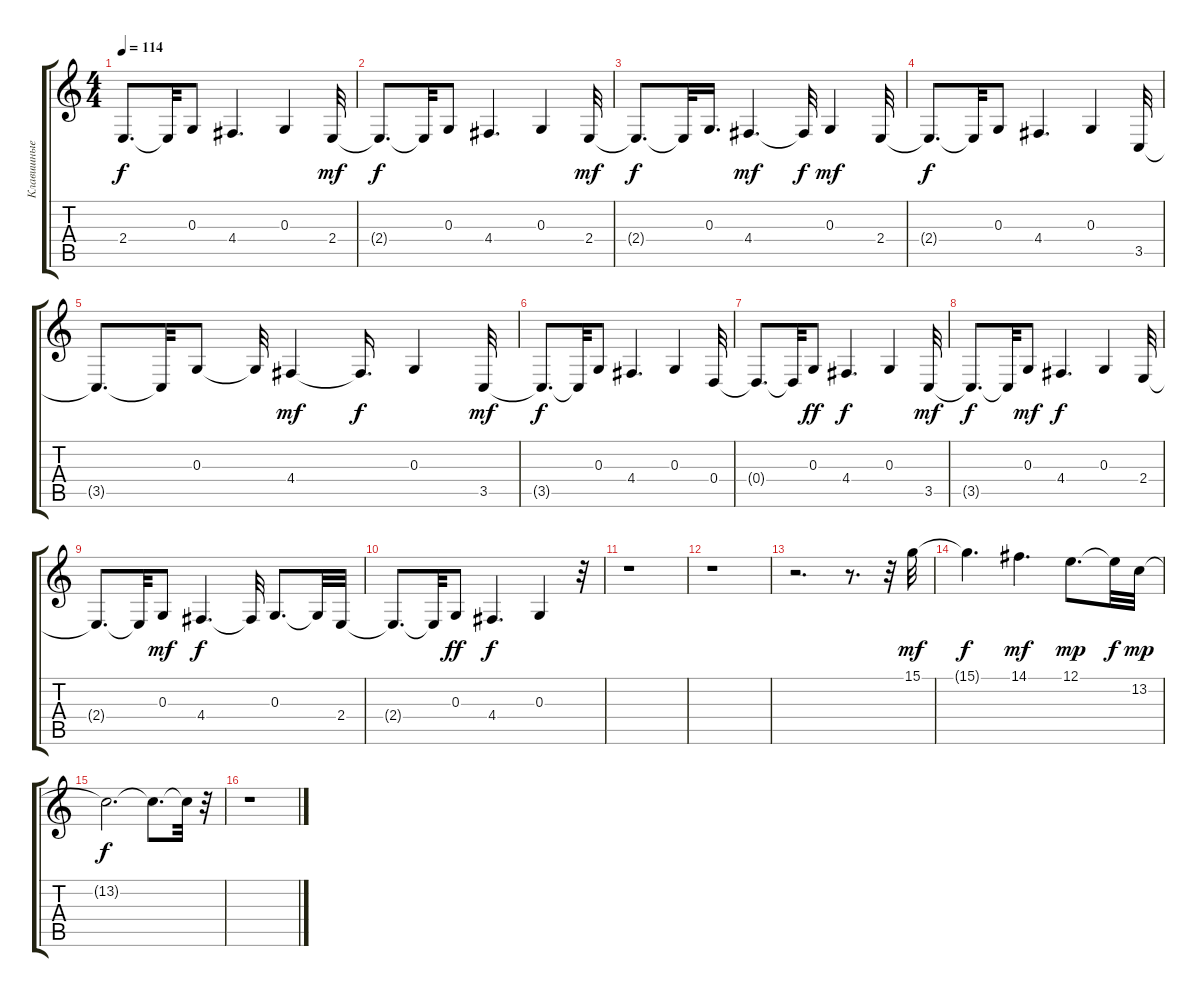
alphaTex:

\track ("Клавишные" "Клавишные") {instrument stringensemble1}
\staff {score tabs}
\tuning (E4 B3 G3 D3 A2 E2) {hide}
\ts (4 4)
\tempo 114
\clef g2
\ks c
2.4{t}.8{d dy f} 2.4{t}.32 0.3.8 4.4.4{d} 0.3.4 2.4.32{dy mf} |
2.4{t}.8{d dy f} 2.4{t}.32 0.3.8 4.4.4{d} 0.3.4 2.4.32{dy mf} |
2.4{t}.8{d dy f} 2.4{t}.32 0.3.16{d} 4.4.4{d dy mf} 4.4{t}.32{dy f} 0.3.4{dy mf} 2.4.32 |
2.4{t}.8{d dy f} 2.4{t}.32 0.3.8 4.4.4{d} 0.3.4 3.5.32 |
3.5{t}.8{d} 3.5{t}.32 0.3.8 0.3{t}.32 4.4.4{dy mf} 4.4{t}.16{d dy f} 0.3.4 3.5.32{dy mf} |
3.5{t}.8{d dy f} 3.5{t}.32 0.3.8 4.4.4{d} 0.3.4 0.4.32 |
0.4{t}.8{d} 0.4{t}.32 0.3.8{dy ff} 4.4.4{d dy f} 0.3.4 3.5.32{dy mf} |
3.5{t}.8{d dy f} 3.5{t}.32 0.3.8{dy mf} 4.4.4{d dy f} 0.3.4 2.4.32 |
2.4{t}.8{d} 2.4{t}.32 0.3.8{dy mf} 4.4.4{d dy f} 4.4{t}.32 0.3.8{d} 0.3{t}.32 2.4.32 |
2.4{t}.8{d} 2.4{t}.32 0.3.8{dy ff} 4.4.4{d dy f} 0.3.4 r.32 |
r.1 |
r.1 |
r.2{d} r.8{d} r.32 15.1.32{dy mf} |
15.1{t}.4{d dy f} 14.1.4{d dy mf} 12.1.8{d dy mp} 12.1{t}.32{dy f} 13.2.32{dy mp} |
13.2{t}.2{d dy f} 13.2{t}.8{d} 13.2{t}.32 r.32 |
r.1
